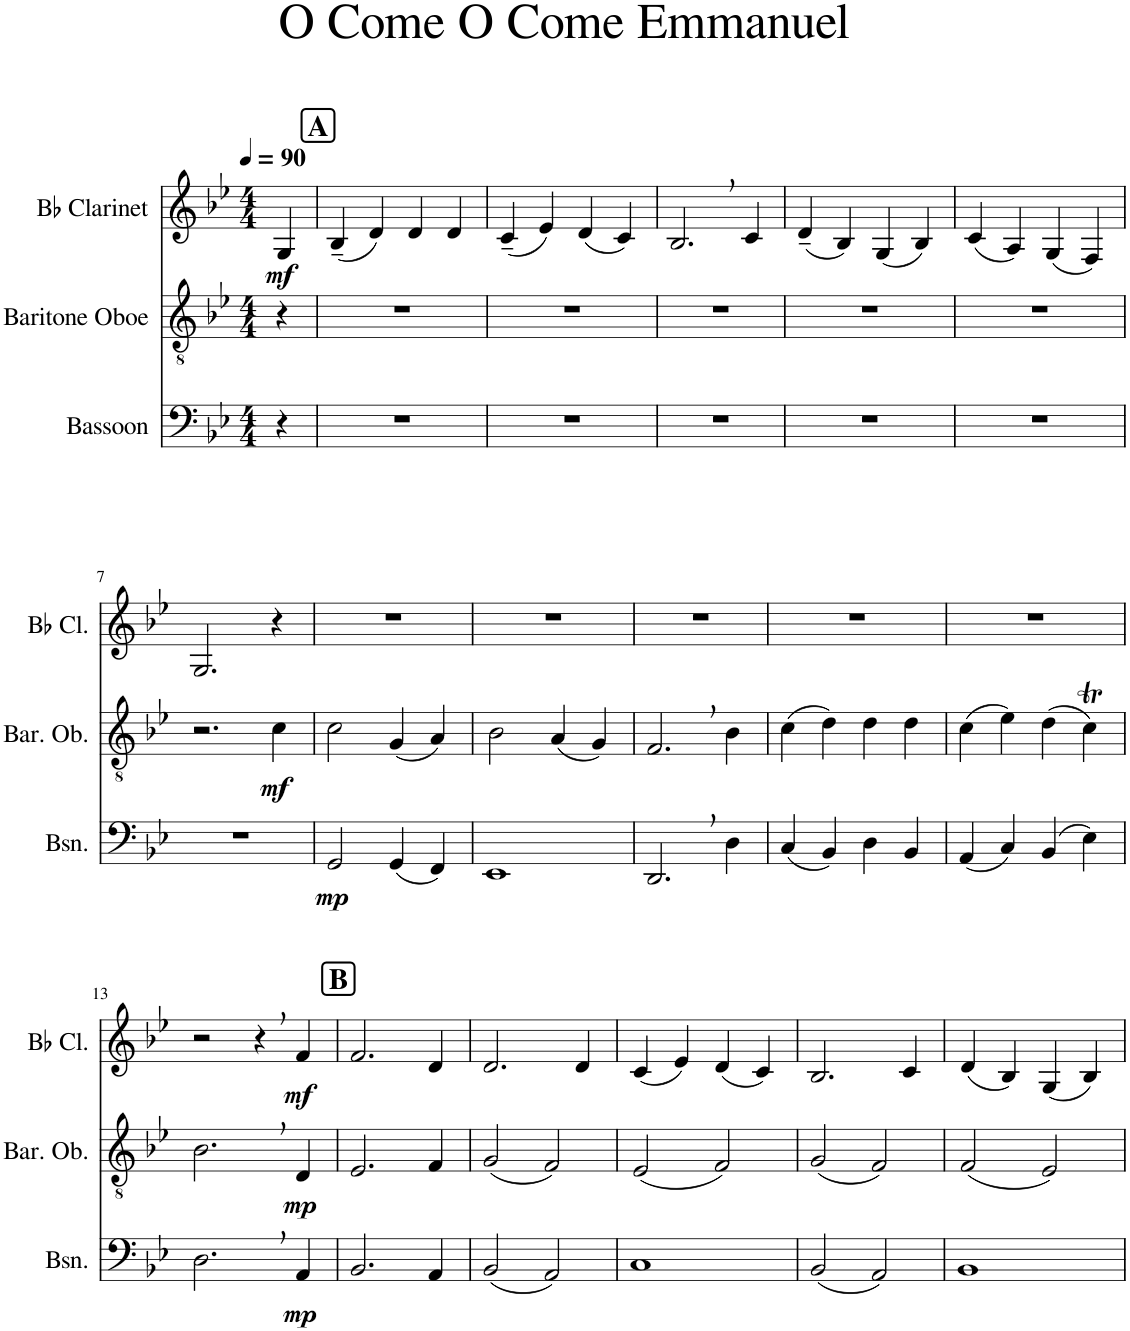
**kern	**dynam	**kern	**dynam	**kern	**dynam
*part3	*part3	*part2	*part2	*part1	*part1
*staff3	*staff3	*staff2	*staff2	*staff1	*staff1
*I"Bassoon	*	*I"Baritone Oboe	*	*I"Bb Clarinet	*
*I'Bsn.	*	*I'Bar. Ob.	*	*I'Bb Cl.	*
*clefF4	*	*clefGv2	*	*clefG2	*
*	*	*	*	*ITrd1c2	*
*k[b-e-]	*	*k[b-e-]	*	*k[b-e-]	*
*M4/4	*	*M4/4	*	*M4/4	*
*MM90	*	*MM90	*	*MM90	*
=1	=1	=1	=1	=1	=1
!	!	!	!	!	!LO:DY:b
4r	.	4r	.	4G/	mf
!!LO:REH:place=s1:a:B:cj:fs=14:t=A
=2	=2	=2	=2	=2	=2
1r	.	1r	.	(4B-~/	.
.	.	.	.	4d/)	.
.	.	.	.	4d/	.
.	.	.	.	4d/	.
=3	=3	=3	=3	=3	=3
1r	.	1r	.	(4c~/	.
.	.	.	.	4e-/)	.
.	.	.	.	(4d/	.
.	.	.	.	4c/)	.
=4	=4	=4	=4	=4	=4
1r	.	1r	.	2.B-,/	.
.	.	.	.	4c/	.
=5	=5	=5	=5	=5	=5
1r	.	1r	.	(4d~/	.
.	.	.	.	4B-/)	.
.	.	.	.	(4G/	.
.	.	.	.	4B-/)	.
=6	=6	=6	=6	=6	=6
1r	.	1r	.	(4c/	.
.	.	.	.	4A/)	.
.	.	.	.	(4G/	.
.	.	.	.	4F/)	.
!!LO:LB:g=z
=7	=7	=7	=7	=7	=7
1r	.	2.r	.	2.G/	.
!	!	!	!LO:DY:b	!	!
.	.	4c\	mf	4r	.
=8	=8	=8	=8	=8	=8
!	!LO:DY:b	!	!	!	!
2GG/	mp	2c\	.	1r	.
(4GG/	.	(4G/	.	.	.
4FF/)	.	4A/)	.	.	.
=9	=9	=9	=9	=9	=9
1EE-	.	2B-\	.	1r	.
.	.	(4A/	.	.	.
.	.	4G/)	.	.	.
=10	=10	=10	=10	=10	=10
2.DD,/	.	2.F,/	.	1r	.
4D\	.	4B-\	.	.	.
=11	=11	=11	=11	=11	=11
(4C/	.	(4c\	.	1r	.
4BB-/)	.	4d\)	.	.	.
4D\	.	4d\	.	.	.
4BB-/	.	4d\	.	.	.
=12	=12	=12	=12	=12	=12
(4AA/	.	(4c\	.	1r	.
4C/)	.	4e-\)	.	.	.
(4BB-/	.	(4d\	.	.	.
4E-\)	.	4cT\)	.	.	.
!!LO:LB:g=z
=13	=13	=13	=13	=13	=13
2.D,\	.	2.B-,\	.	2r	.
.	.	.	.	4r	.
!	!LO:DY:b	!	!LO:DY:b	!	!LO:DY:b
4AA/	mp	4D/	mp	4f/	mf
!!LO:REH:place=s1:a:B:cj:fs=14:t=B
=14	=14	=14	=14	=14	=14
2.BB-/	.	2.E-/	.	2.f/	.
4AA/	.	4F/	.	4d/	.
=15	=15	=15	=15	=15	=15
(2BB-/	.	(2G/	.	2.d/	.
2AA/)	.	2F/)	.	.	.
.	.	.	.	4d/	.
=16	=16	=16	=16	=16	=16
1C	.	(2E-/	.	(4c/	.
.	.	.	.	4e-/)	.
.	.	2F/)	.	(4d/	.
.	.	.	.	4c/)	.
=17	=17	=17	=17	=17	=17
(2BB-/	.	(2G/	.	2.B-/	.
2AA/)	.	2F/)	.	.	.
.	.	.	.	4c/	.
=18	=18	=18	=18	=18	=18
1BB-	.	(2F/	.	(4d/	.
.	.	.	.	4B-/)	.
.	.	2E-/)	.	(4G/	.
.	.	.	.	4B-/)	.
=	=	=	=	=	=
*-	*-	*-	*-	*-	*-
